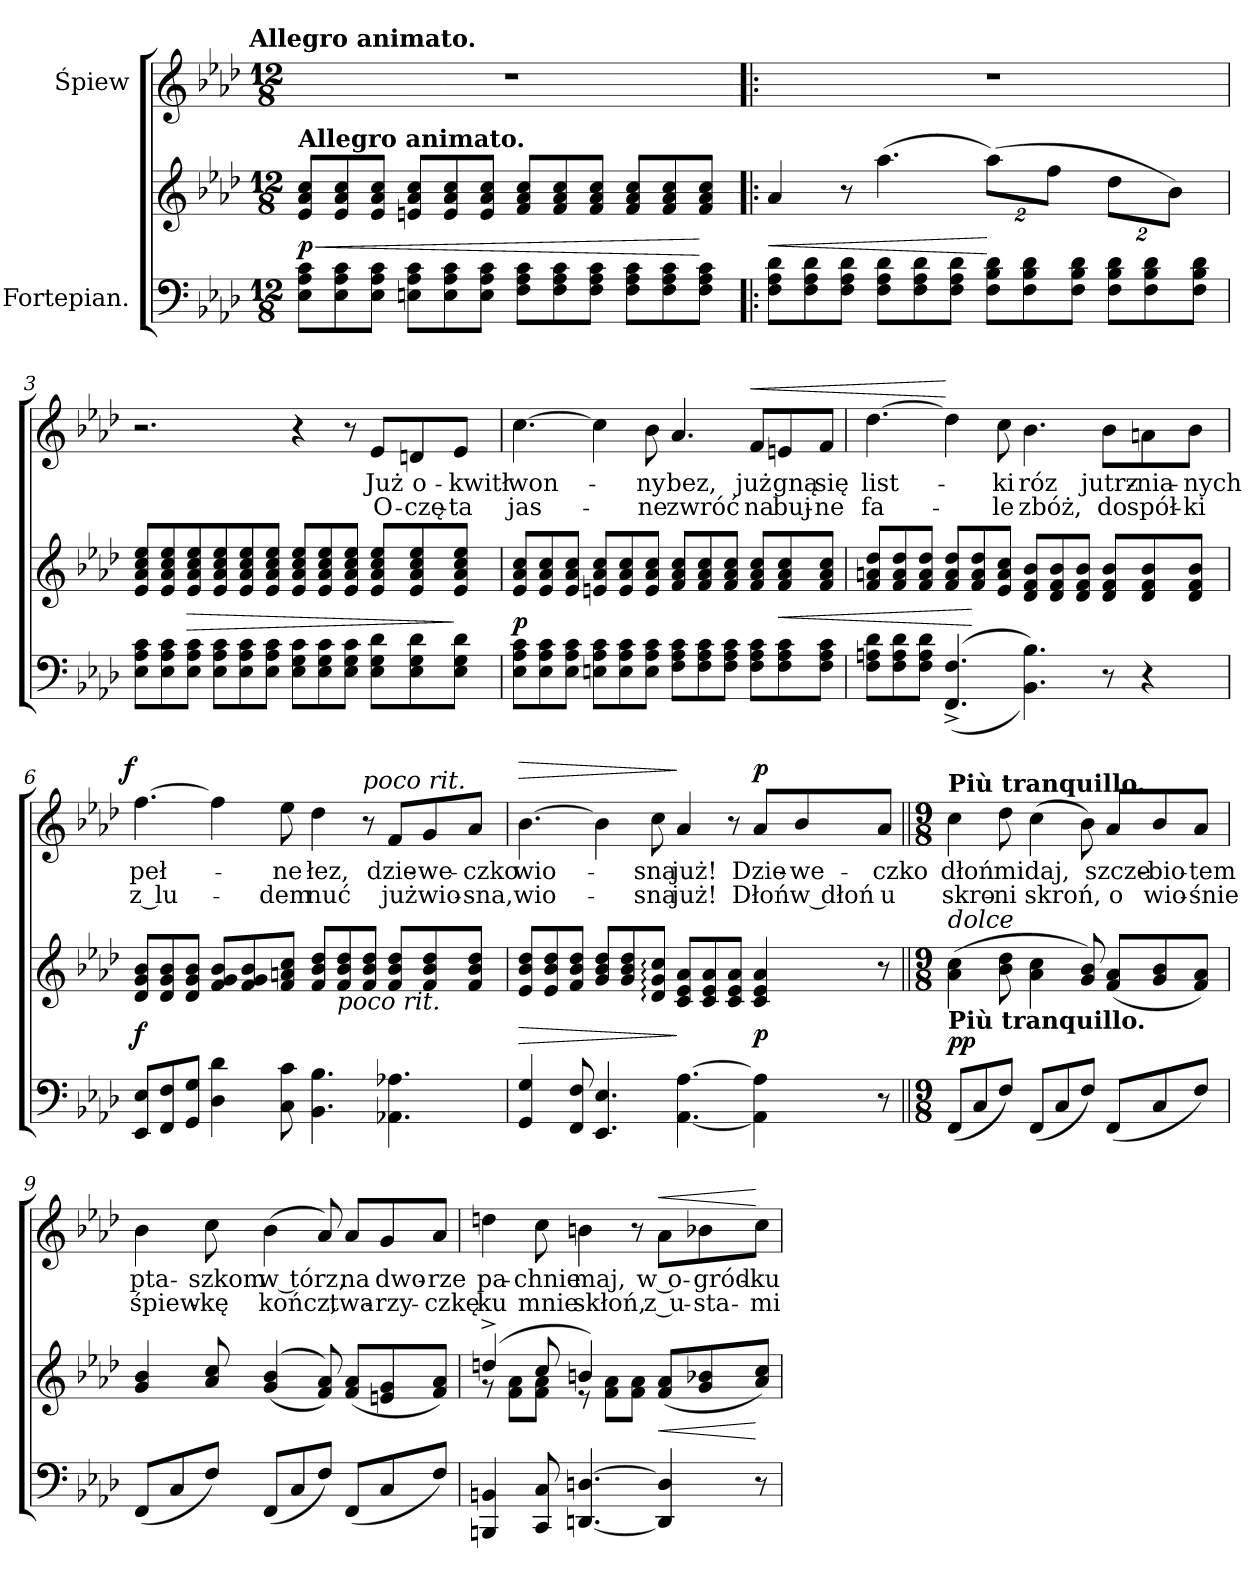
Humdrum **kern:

**kern	**kern	**dynam	**kern	**text	**text	**dynam
*part2	*part2	*part2	*part1	*part1	*part1	*part1
*staff3	*staff2	*staff2/3	*staff1	*staff1	*staff1	*staff1
*I"Fortepian.	*	*	*I"Śpiew	*	*	*
*clefF4	*clefG2	*	*clefG2	*	*	*
*k[b-e-a-d-]	*k[b-e-a-d-]	*	*k[b-e-a-d-]	*	*	*
*A-:	*A-:	*	*A-:	*	*	*
!!LO:TX:omd:t=Allegro animato.
*M12/8	*M12/8	*	*M12/8	*	*	*
*MM132	*MM132	*	*MM132	*	*	*
=1	=1	=1	=1	=1	=1	=1
!	!LO:TX:a:B:t=Allegro animato.	!	!	!	!	!
8E-\ 8A-\ 8c\L	8e-/ 8a-/ 8cc/L	< p	1.r	.	.	.
8E-\ 8A-\ 8c\	8e-/ 8a-/ 8cc/	.	.	.	.	.
8E-\ 8A-\ 8c\J	8e-/ 8a-/ 8cc/J	.	.	.	.	.
8En\ 8A-\ 8c\L	8en/ 8a-/ 8cc/L	.	.	.	.	.
8E\ 8A-\ 8c\	8e/ 8a-/ 8cc/	.	.	.	.	.
8E\ 8A-\ 8c\J	8e/ 8a-/ 8cc/J	.	.	.	.	.
8F\ 8A-\ 8c\L	8f/ 8a-/ 8cc/L	.	.	.	.	.
8F\ 8A-\ 8c\	8f/ 8a-/ 8cc/	.	.	.	.	.
8F\ 8A-\ 8c\J	8f/ 8a-/ 8cc/J	.	.	.	.	.
8F\ 8A-\ 8c\L	8f/ 8a-/ 8cc/L	.	.	.	.	.
8F\ 8A-\ 8c\	8f/ 8a-/ 8cc/	.	.	.	.	.
8F\ 8A-\ 8c\J	8f/ 8a-/ 8cc/J	[	.	.	.	.
=2!|:	=2!|:	=2!|:	=2!|:	=2!|:	=2!|:	=2!|:
8F\ 8A-\ 8d-\L	4a-/	<	1.r	.	.	.
8F\ 8A-\ 8d-\	.	.	.	.	.	.
8F\ 8A-\ 8d-\J	8r	.	.	.	.	.
8F\ 8A-\ 8d-\L	(>4.aa-\	.	.	.	.	.
8F\ 8A-\ 8d-\	.	.	.	.	.	.
8F\ 8A-\ 8d-\J	.	.	.	.	.	.
8F\ 8B-\ 8d-\L	(<16%3aa-\L)	[	.	.	.	.
8F\ 8B-\ 8d-\	.	.	.	.	.	.
.	16%3ff\J	.	.	.	.	.
8F\ 8B-\ 8d-\J	.	.	.	.	.	.
8F\ 8B-\ 8d-\L	16%3dd-\L	.	.	.	.	.
8F\ 8B-\ 8d-\	.	.	.	.	.	.
.	16%3b-\J)	.	.	.	.	.
8F\ 8B-\ 8d-\J	.	.	.	.	.	.
=3	=3	=3	=3	=3	=3	=3
8E-\ 8A-\ 8c\L	8e-/ 8a-/ 8cc/ 8ee-/L	.	2.r	.	.	.
8E-\ 8A-\ 8c\	8e-/ 8a-/ 8cc/ 8ee-/	.	.	.	.	.
8E-\ 8A-\ 8c\J	8e-/ 8a-/ 8cc/ 8ee-/	>	.	.	.	.
8E-\ 8A-\ 8c\L	8e-/ 8a-/ 8cc/ 8ee-/	.	.	.	.	.
8E-\ 8A-\ 8c\	8e-/ 8a-/ 8cc/ 8ee-/	.	.	.	.	.
8E-\ 8A-\ 8c\J	8e-/ 8a-/ 8cc/ 8ee-/J	.	.	.	.	.
8E-\ 8G\ 8c\L	8e-/ 8a-/ 8cc/ 8ee-/L	.	4r	.	.	.
8E-\ 8G\ 8c\	8e-/ 8a-/ 8cc/ 8ee-/	.	.	.	.	.
8E-\ 8G\ 8c\J	8e-/ 8a-/ 8cc/ 8ee-/J	.	8r	.	.	.
8E-\ 8G\ 8d-\L	8e-/ 8a-/ 8cc/ 8ee-/L	.	8e-/L	Już	O-	.
8E-\ 8G\ 8d-\	8e-/ 8a-/ 8cc/ 8ee-/	.	8dn/	o-	-czę-	.
8E-\ 8G\ 8d-\J	8e-/ 8a-/ 8cc/ 8ee-/J	]	8e-/J	-kwitł	-ta	.
=4	=4	=4	=4	=4	=4	=4
8E-\ 8A-\ 8c\L	8e-/ 8a-/ 8cc/L	p	[4.cc\	won-	jas-	.
8E-\ 8A-\ 8c\	8e-/ 8a-/ 8cc/	.	.	.	.	.
8E-\ 8A-\ 8c\J	8e-/ 8a-/ 8cc/J	.	.	.	.	.
8En\ 8A-\ 8c\L	8en/ 8a-/ 8cc/L	.	4cc\]	.	.	.
8E\ 8A-\ 8c\	8e/ 8a-/ 8cc/	.	.	.	.	.
8E\ 8A-\ 8c\J	8e/ 8a-/ 8cc/J	.	8b-\	-ny	-ne	.
8F\ 8A-\ 8c\L	8f/ 8a-/ 8cc/L	.	4.a-/	bez,	zwróć	.
8F\ 8A-\ 8c\	8f/ 8a-/ 8cc/	.	.	.	.	.
8F\ 8A-\ 8c\J	8f/ 8a-/ 8cc/J	.	.	.	.	.
!	!	!	!	!	!	!LO:HP:a
8F\ 8A-\ 8c\L	8f/ 8a-/ 8cc/L	.	8f/L	już	na	<
8F\ 8A-\ 8c\	8f/ 8a-/ 8cc/	<	8en/	gną	buj-	.
8F\ 8A-\ 8c\J	8f/ 8a-/ 8cc/J	.	8f/J	się	-ne	.
=5	=5	=5	=5	=5	=5	=5
8F\ 8An\ 8d-\L	8f/ 8an/ 8dd-/L	.	[4.dd-\	list-	fa-	.
8F\ 8A\ 8d-\	8f/ 8a/ 8dd-/	.	.	.	.	.
8F\ 8A\ 8d-\J	8f/ 8a/ 8dd-/J	.	.	.	.	.
(<(>4.FF^/ 4.F^/	8f/ 8a/ 8dd-/L	.	4dd-\]	.	.	[
.	8f/ 8a/ 8dd-/	[	.	.	.	.
.	8e-/ 8a/ 8cc/J	.	8cc\	-ki	-le	.
4.BB-\ 4.B-\))	8d-/ 8f/ 8b-/L	.	4.b-\	róz	zbóż,	.
.	8d-/ 8f/ 8b-/	.	.	.	.	.
.	8d-/ 8f/ 8b-/J	.	.	.	.	.
8r	8d-/ 8f/ 8b-/L	.	8b-\L	jutrz-	do	.
4r	8d-/ 8f/ 8b-/	.	8an\	-nia-	spół-	.
.	8d-/ 8f/ 8b-/J	.	8b-\J	-nych	-ki	.
=6	=6	=6	=6	=6	=6	=6
!	!	!	!	!	!	!LO:DY:a:rj
8EE-/ 8E-/L	8d-/ 8g/ 8b-/L	f	[4.ff\	peł-	z lu-	f
8FF/ 8F/	8d-/ 8g/ 8b-/	.	.	.	.	.
8GG/ 8G/J	8d-/ 8g/ 8b-/J	.	.	.	.	.
4D-\ 4d-\	8f/ 8g/ 8b-/L	.	4ff\]	.	.	.
.	8f/ 8g/ 8b-/	.	.	.	.	.
8C\ 8c\	8f/ 8an/ 8cc/J	.	8ee-\	-ne	-dem	.
4.BB-\ 4.B-\	8f/ 8b-/ 8dd-/L	.	4dd-\	łez,	nuć	.
!	!LO:TX:b:i:t=poco rit.	!	!	!	!	!
.	8f/ 8b-/ 8dd-/	.	.	.	.	.
!	!	!	!LO:TX:a:i:t=poco rit.	!	!	!
.	8f/ 8b-/ 8dd-/J	.	8r	.	.	.
4.AA-X\ 4.A-X\	8f/ 8b-/ 8dd-/L	.	8f/L	dzie-	już	.
.	8f/ 8b-/ 8dd-/	.	8g/	-we-	wio-	.
.	8f/ 8b-/ 8dd-/J	.	8a-/J	-czko	-sna,	.
=7	=7	=7	=7	=7	=7	=7
!	!	!	!	!	!	!LO:HP:a
4GG/ 4G/	8e-/ 8b-/ 8dd-/L	>	[4.b-\	wio-	wio-	>
.	8e-/ 8b-/ 8dd-/	.	.	.	.	.
8FF/ 8F/	8f/ 8b-/ 8dd-/J	.	.	.	.	.
4.EE-/ 4.E-/	8g/ 8b-/ 8dd-/L	.	4b-\]	.	.	.
.	8g/ 8b-/ 8dd-/	.	.	.	.	.
.	8d-:/ 8g:/ 8cc:/J	.	8cc\	-sna	-sna	.
[4.AA-\ [4.A-\	8c/ 8e-/ 8a-/L	]	4a-/	już!	już!	]
.	8c/ 8e-/ 8a-/	.	.	.	.	.
.	8c/ 8e-/ 8a-/J	.	8r	.	.	.
!	!	!	!	!	!	!LO:DY:a
4AA-]\ 4A-]\	4c/ 4e-/ 4a-/	p	8a-/L	Dzie-	Dłoń	p
.	.	.	8b-/	-we-	w dłoń	.
8r	8r	.	8a-/J	-czko	u	.
=8||	=8||	=8||	=8||	=8||	=8||	=8||
*M9/8	*M9/8	*	*M9/8	*	*	*
!	!	!	!LO:TX:a:B:t=Più tranquillo.	!	!	!
!	!LO:TX:b:B:t=Più tranquillo.	!	!	!	!	!
!	!LO:TX:a:i:t=dolce	!	!	!	!	!
(8FF/L	(4a-\ 4cc\	pp	4cc\	dłoń	skro-	.
8C/	.	.	.	.	.	.
8F/J)	8b-\ 8dd-\	.	8dd-\	mi	-ni	.
(8FF/L	4a-\ 4cc\	.	(4cc\	daj,	skroń,	.
8C/	.	.	.	.	.	.
8F/J)	8g/ 8b-/)	.	8b-\)	.	.	.
(8FF/L	(8f/ 8a-/L	.	8a-/L	szcze-	o	.
8C/	8g/ 8b-/	.	8b-/	-bio-	wio-	.
8F/J)	8f/ 8a-/J)	.	8a-/J	-tem	-śnie	.
=9	=9	=9	=9	=9	=9	=9
(8FF/L	4g/ 4b-/	.	4b-\	pta-	śpiew-	.
8C/	.	.	.	.	.	.
8F/J)	8a-/ 8cc/	.	8cc\	-szkom	-kę	.
(8FF/L	(<(>4g/ 4b-/	.	(4b-\	w tórz,	kończ,	.
8C/	.	.	.	.	.	.
8F/J)	8f/ 8a-/))	.	8a-/)	.	.	.
(8FF/L	(8f/ 8a-/L	.	8a-/L	na	twa-	.
8C/	8en/ 8g/	.	8g/	dwo-	-rzy-	.
8F/J)	8f/ 8a-/J)	.	8a-/J	-rze	-czkę	.
=10	=10	=10	=10	=10	=10	=10
*	*^	*	*	*	*	*
4BBBn/ 4BBn/	(4ddn^/	8r	.	4ddn\	pa-	ku	.
.	.	8f\ 8a-\L	.	.	.	.	.
8CC/ 8C/	8cc/	8f\ 8a-\J	.	8cc\	-chnie	mnie	.
[4.DDn/ [4.Dn/	4bn/)	8r	.	4bn\	maj,	skłoń,	.
.	.	8f\ 8a-\L	.	.	.	.	.
.	8ryy	8f\ 8a-\J	.	8r	.	.	.
!	!	!	!	!	!	!	!LO:HP:a
4DD]/ 4D]/	(8f/ 8a-/L	4ryy	<	8a-\L	w o-	z u-	<
.	8g/ 8b-X/	.	.	8b-X\	-gród-	-sta-	.
8r	8a-/ 8cc/J)	8ryy	[	8cc\J	-ku	-mi	[
*	*v	*v	*	*	*	*	*
=	=	=	=	=	=	=
*-	*-	*-	*-	*-	*-	*-
